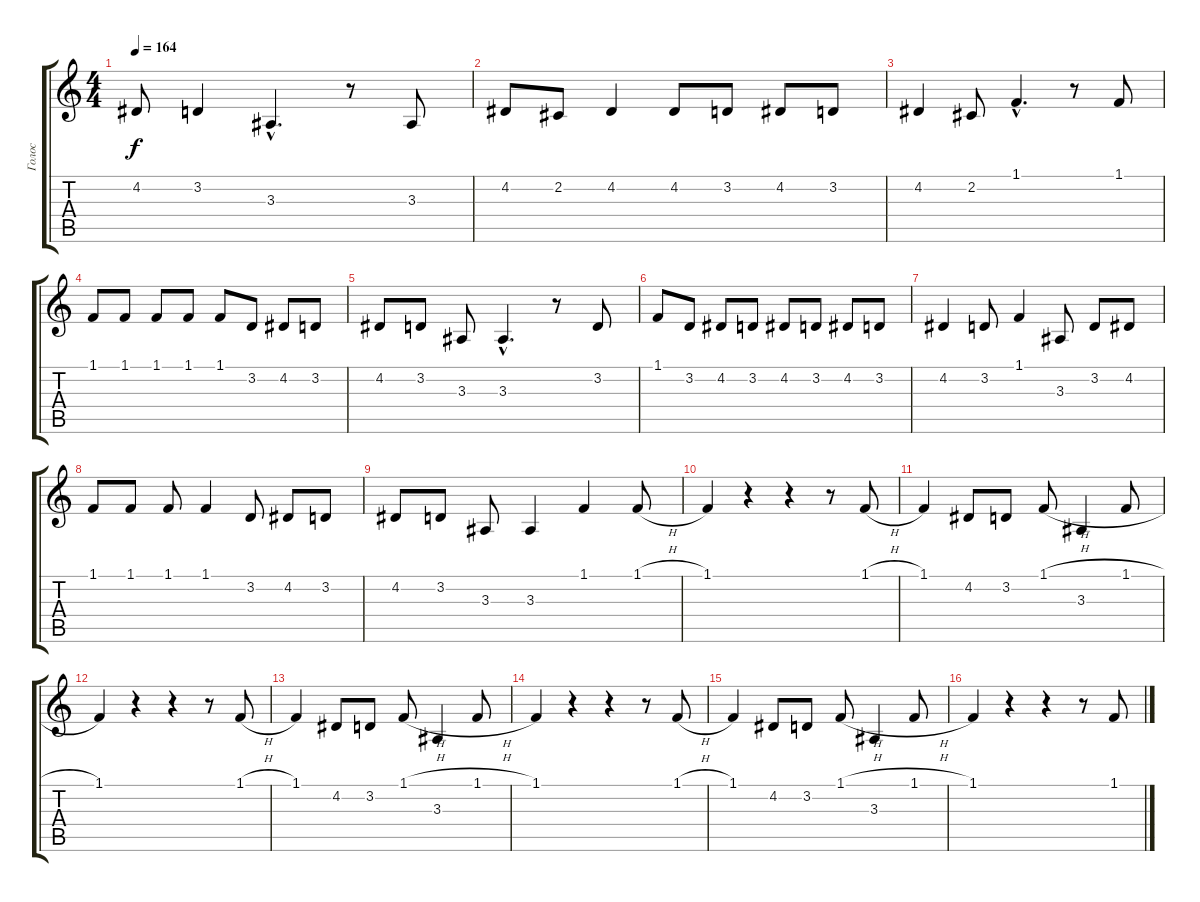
\track ("Голос" "Голос") {instrument harmonica}
\staff {score tabs}
\tuning (E4 B3 G3 D3 A2 E2) {hide}
\ts (4 4)
\tempo 164
\clef g2
\ks c
4.2.8{dy f} 3.2.4 3.3{hac}.4{d} r.8 3.3.8 |
4.2.8 2.2.8 4.2.4 4.2.8 3.2.8 4.2.8 3.2.8 |
4.2.4 2.2.8 1.1{hac}.4{d} r.8 1.1.8 |
1.1.8 1.1.8 1.1.8 1.1.8 1.1.8 3.2.8 4.2.8 3.2.8 |
4.2.8 3.2.8 3.3.8 3.3{hac}.4{d} r.8 3.2.8 |
1.1.8 3.2.8 4.2.8 3.2.8 4.2.8 3.2.8 4.2.8 3.2.8 |
4.2.4 3.2.8 1.1.4 3.3.8 3.2.8 4.2.8 |
1.1.8 1.1.8 1.1.8 1.1.4 3.2.8 4.2.8 3.2.8 |
4.2.8 3.2.8 3.3.8 3.3.4 1.1.4 1.1{h}.8 |
1.1.4 r.4 r.4 r.8 1.1{h}.8 |
1.1.4 4.2.8 3.2.8 1.1{h}.8 3.3.4 1.1{h}.8 |
1.1.4 r.4 r.4 r.8 1.1{h}.8 |
1.1.4 4.2.8 3.2.8 1.1{h}.8 3.3.4 1.1{h}.8 |
1.1.4 r.4 r.4 r.8 1.1{h}.8 |
1.1.4 4.2.8 3.2.8 1.1{h}.8 3.3.4 1.1{h}.8 |
1.1.4 r.4 r.4 r.8 1.1{h}.8
